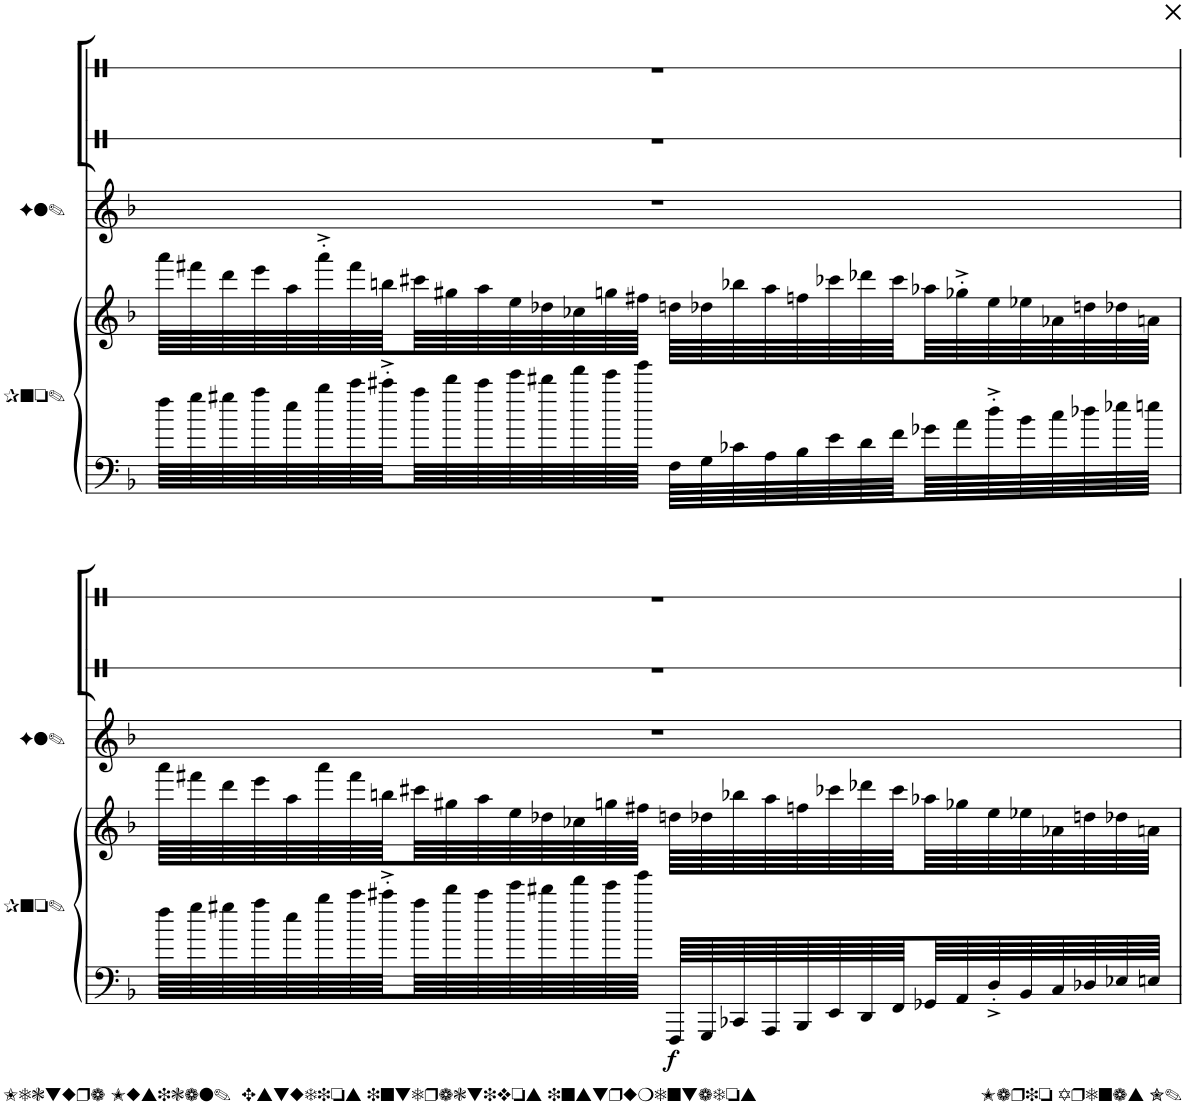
**kern	**kern	**dynam	**kern	**kern	**kern
*part4	*part4	*part4	*part3	*part2	*part1
*staff5	*staff4	*staff4/5	*staff3	*staff2	*staff1
*I"Piano	*	*	*I"Flauta	*I"Claves	*I"Caja china
*I'Pno.	*	*	*I'Fl.	*	*
!!LO:PB:g=z
*clefF4	*clefG2	*	*clefG2	*clefX	*clefX
*k[b-]	*k[b-]	*	*k[b-]	*k[]	*k[]
*M2/4	*M2/4	*	*M2/4	*M2/4	*M2/4
=27	=27	=27	=27	=27	=27
64ff\LLLL	64aaa\LLLL	.	2r	2r	2r
64gg\	64fff#X\	.	.	.	.
64gg#X\	64ddd\	.	.	.	.
64aa\	64eee\	.	.	.	.
64ee\	64aa\	.	.	.	.
64bb-\	64aaa'^\	.	.	.	.
64ccc\	64fff#\	.	.	.	.
64ccc#X'^\	64bbn\	.	.	.	.
64aa\	64ccc#X\	.	.	.	.
64ddd\	64gg#X\	.	.	.	.
64ccc#\	64aa\	.	.	.	.
64eee\	64ee\	.	.	.	.
64ddd#X\	64dd-X\	.	.	.	.
64fff\	64cc-X\	.	.	.	.
64eee\	64ggn\	.	.	.	.
64ggg\JJJJ	64ff#X\JJJJ	.	.	.	.
64F\LLLL	64ddn\LLLL	.	.	.	.
64G\	64dd-X\	.	.	.	.
64c-X\	64bb-X\	.	.	.	.
64A\	64aa\	.	.	.	.
64B-\	64ffn\	.	.	.	.
64e\	64ccc-X\	.	.	.	.
64d\	64ddd-X\	.	.	.	.
64f\	64ccc-\	.	.	.	.
64g-X\	64aa-X\	.	.	.	.
64a\	64gg-X'^\	.	.	.	.
64dd'^\	64ee\	.	.	.	.
64b-\	64ee-X\	.	.	.	.
64cc\	64a-X\	.	.	.	.
64dd-X\	64ddn\	.	.	.	.
64ee-X\	64dd-X\	.	.	.	.
64een\JJJJ	64an\JJJJ	.	.	.	.
!!LO:LB:g=z
=28	=28	=28	=28	=28	=28
64ff\LLLL	64aaa\LLLL	.	2r	2r	2r
64gg\	64fff#X\	.	.	.	.
64gg#X\	64ddd\	.	.	.	.
64aa\	64eee\	.	.	.	.
64ee\	64aa\	.	.	.	.
64bb-\	64aaa\	.	.	.	.
64ccc\	64fff#\	.	.	.	.
64ccc#X'^\	64bbn\	.	.	.	.
64aa\	64ccc#X\	.	.	.	.
64ddd\	64gg#X\	.	.	.	.
64ccc#\	64aa\	.	.	.	.
64eee\	64ee\	.	.	.	.
64ddd#X\	64dd-X\	.	.	.	.
64fff\	64cc-X\	.	.	.	.
64eee\	64ggn\	.	.	.	.
64ggg\JJJJ	64ff#X\JJJJ	.	.	.	.
!	!	!LO:DY:b=2	!	!	!
64FFF/LLLL	64ddn\LLLL	f	.	.	.
64GGG/	64dd-X\	.	.	.	.
64CC-X/	64bb-X\	.	.	.	.
64AAA/	64aa\	.	.	.	.
64BBB-/	64ffn\	.	.	.	.
64EE/	64ccc-X\	.	.	.	.
64DD/	64ddd-X\	.	.	.	.
64FF/	64ccc-\	.	.	.	.
64GG-X/	64aa-X\	.	.	.	.
64AA/	64gg-X\	.	.	.	.
64D'^/	64ee\	.	.	.	.
64BB-/	64ee-X\	.	.	.	.
64C/	64a-X\	.	.	.	.
64D-X/	64ddn\	.	.	.	.
64E-X/	64dd-X\	.	.	.	.
64En/JJJJ	64an\JJJJ	.	.	.	.
=	=	=	=	=	=
*-	*-	*-	*-	*-	*-
